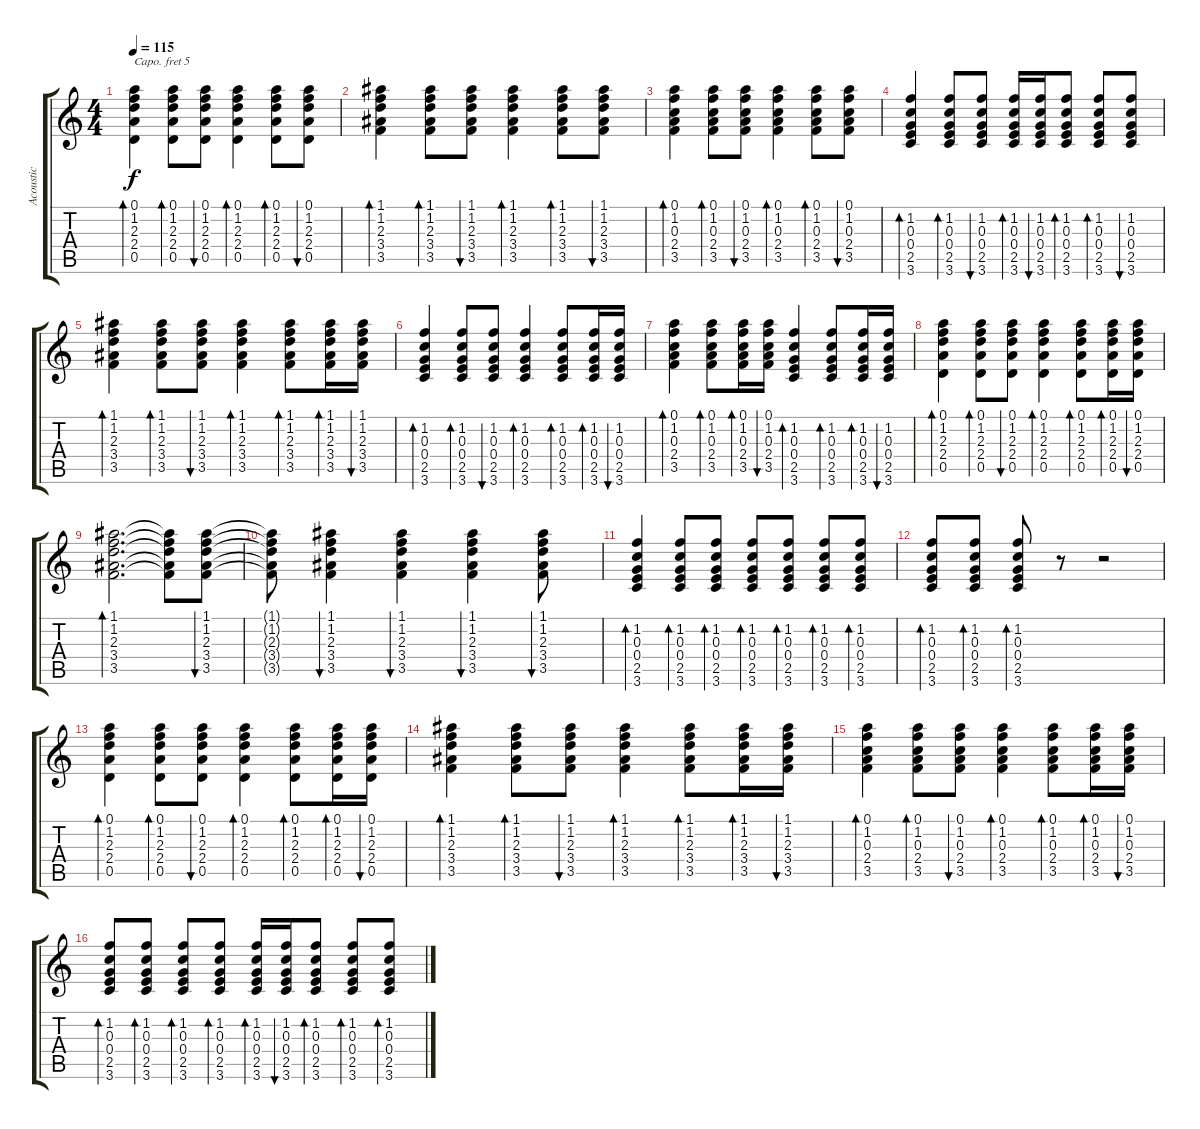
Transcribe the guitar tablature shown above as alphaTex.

\track ("Acoustic" "Acoustic") {instrument acousticguitarsteel}
\staff {score tabs}
\capo 5
\tuning (E4 B3 G3 D3 A2 E2) {hide}
\ts (4 4)
\tempo 115
\clef g2
\ks c
(0.1 1.2 2.3 2.4 0.5).4{bd 30 dy f} (0.1 1.2 2.3 2.4 0.5).8{bd 30} (0.1 1.2 2.3 2.4 0.5).8{bu 30} (0.1 1.2 2.3 2.4 0.5).4{bd 30} (0.1 1.2 2.3 2.4 0.5).8{bd 30} (0.1 1.2 2.3 2.4 0.5).8{bu 30} |
(1.1 1.2 2.3 3.4 3.5).4{bd 30} (1.1 1.2 2.3 3.4 3.5).8{bd 30} (1.1 1.2 2.3 3.4 3.5).8{bu 30} (1.1 1.2 2.3 3.4 3.5).4{bd 30} (1.1 1.2 2.3 3.4 3.5).8{bd 30} (1.1 1.2 2.3 3.4 3.5).8{bu 30} |
(0.1 1.2 0.3 2.4 3.5).4{bd 30} (0.1 1.2 0.3 2.4 3.5).8{bd 30} (0.1 1.2 0.3 2.4 3.5).8{bu 30} (0.1 1.2 0.3 2.4 3.5).4{bd 30} (0.1 1.2 0.3 2.4 3.5).8{bd 30} (0.1 1.2 0.3 2.4 3.5).8{bu 30} |
(1.2 0.3 0.4 2.5 3.6).4{bd 30} (1.2 0.3 0.4 2.5 3.6).8{bd 30} (1.2 0.3 0.4 2.5 3.6).8{bu 30} (1.2 0.3 0.4 2.5 3.6).16{bd 30} (1.2 0.3 0.4 2.5 3.6).16{bu 30} (1.2 0.3 0.4 2.5 3.6).8{bd 30} (1.2 0.3 0.4 2.5 3.6).8{bd 30} (1.2 0.3 0.4 2.5 3.6).8{bu 30} |
(1.1 1.2 2.3 3.4 3.5).4{bd 30} (1.1 1.2 2.3 3.4 3.5).8{bd 30} (1.1 1.2 2.3 3.4 3.5).8{bu 30} (1.1 1.2 2.3 3.4 3.5).4{bd 30} (1.1 1.2 2.3 3.4 3.5).8{bd 30} (1.1 1.2 2.3 3.4 3.5).16{bd 30} (1.1 1.2 2.3 3.4 3.5).16{bu 30} |
(1.2 0.3 0.4 2.5 3.6).4{bd 30} (1.2 0.3 0.4 2.5 3.6).8{bd 30} (1.2 0.3 0.4 2.5 3.6).8{bu 30} (1.2 0.3 0.4 2.5 3.6).4{bd 30} (1.2 0.3 0.4 2.5 3.6).8{bd 30} (1.2 0.3 0.4 2.5 3.6).16{bd 30} (1.2 0.3 0.4 2.5 3.6).16{bu 30} |
(0.1 1.2 0.3 2.4 3.5).4{bd 30} (0.1 1.2 0.3 2.4 3.5).8{bd 30} (0.1 1.2 0.3 2.4 3.5).16{bd 30} (0.1 1.2 0.3 2.4 3.5).16{bu 30} (1.2 0.3 0.4 2.5 3.6).4{bd 30} (1.2 0.3 0.4 2.5 3.6).8{bd 30} (1.2 0.3 0.4 2.5 3.6).16{bd 30} (1.2 0.3 0.4 2.5 3.6).16{bu 30} |
(0.1 1.2 2.3 2.4 0.5).4{bd 30} (0.1 1.2 2.3 2.4 0.5).8{bd 30} (0.1 1.2 2.3 2.4 0.5).8{bu 30} (0.1 1.2 2.3 2.4 0.5).4{bd 30} (0.1 1.2 2.3 2.4 0.5).8{bd 30} (0.1 1.2 2.3 2.4 0.5).16{bd 30} (0.1 1.2 2.3 2.4 0.5).16{bu 30} |
(1.1 1.2 2.3 3.4 3.5).2{d bd 30} (1.1{t} 1.2{t} 2.3{t} 3.4{t} 3.5{t}).8 (1.1 1.2 2.3 3.4 3.5).8{bu 30} |
(1.1{t} 1.2{t} 2.3{t} 3.4{t} 3.5{t}).8 (1.1 1.2 2.3 3.4 3.5).4{bu 30} (1.1 1.2 2.3 3.4 3.5).4{bu 30} (1.1 1.2 2.3 3.4 3.5).4{bu 30} (1.1 1.2 2.3 3.4 3.5).8{bu 30} |
(1.2 0.3 0.4 2.5 3.6).4{bd 30} (1.2 0.3 0.4 2.5 3.6).8{bd 30} (1.2 0.3 0.4 2.5 3.6).8{bd 30} (1.2 0.3 0.4 2.5 3.6).8{bd 30} (1.2 0.3 0.4 2.5 3.6).8{bd 30} (1.2 0.3 0.4 2.5 3.6).8{bd 30} (1.2 0.3 0.4 2.5 3.6).8{bd 30} |
(1.2 0.3 0.4 2.5 3.6).8{bd 30} (1.2 0.3 0.4 2.5 3.6).8{bd 30} (1.2 0.3 0.4 2.5 3.6).8{bd 30} r.8 r.2 |
(0.1 1.2 2.3 2.4 0.5).4{bd 30} (0.1 1.2 2.3 2.4 0.5).8{bd 30} (0.1 1.2 2.3 2.4 0.5).8{bu 30} (0.1 1.2 2.3 2.4 0.5).4{bd 30} (0.1 1.2 2.3 2.4 0.5).8{bd 30} (0.1 1.2 2.3 2.4 0.5).16{bd 30} (0.1 1.2 2.3 2.4 0.5).16{bu 30} |
(1.1 1.2 2.3 3.4 3.5).4{bd 30} (1.1 1.2 2.3 3.4 3.5).8{bd 30} (1.1 1.2 2.3 3.4 3.5).8{bu 30} (1.1 1.2 2.3 3.4 3.5).4{bd 30} (1.1 1.2 2.3 3.4 3.5).8{bd 30} (1.1 1.2 2.3 3.4 3.5).16{bd 30} (1.1 1.2 2.3 3.4 3.5).16{bu 30} |
(0.1 1.2 0.3 2.4 3.5).4{bd 30} (0.1 1.2 0.3 2.4 3.5).8{bd 30} (0.1 1.2 0.3 2.4 3.5).8{bu 30} (0.1 1.2 0.3 2.4 3.5).4{bd 30} (0.1 1.2 0.3 2.4 3.5).8{bd 30} (0.1 1.2 0.3 2.4 3.5).16{bd 30} (0.1 1.2 0.3 2.4 3.5).16{bu 30} |
(1.2 0.3 0.4 2.5 3.6).8{bd 30} (1.2 0.3 0.4 2.5 3.6).8{bd 30} (1.2 0.3 0.4 2.5 3.6).8{bd 30} (1.2 0.3 0.4 2.5 3.6).8{bd 30} (1.2 0.3 0.4 2.5 3.6).16{bd 30} (1.2 0.3 0.4 2.5 3.6).16{bu 30} (1.2 0.3 0.4 2.5 3.6).8{bd 30} (1.2 0.3 0.4 2.5 3.6).8{bd 30} (1.2 0.3 0.4 2.5 3.6).8{bd 30}
